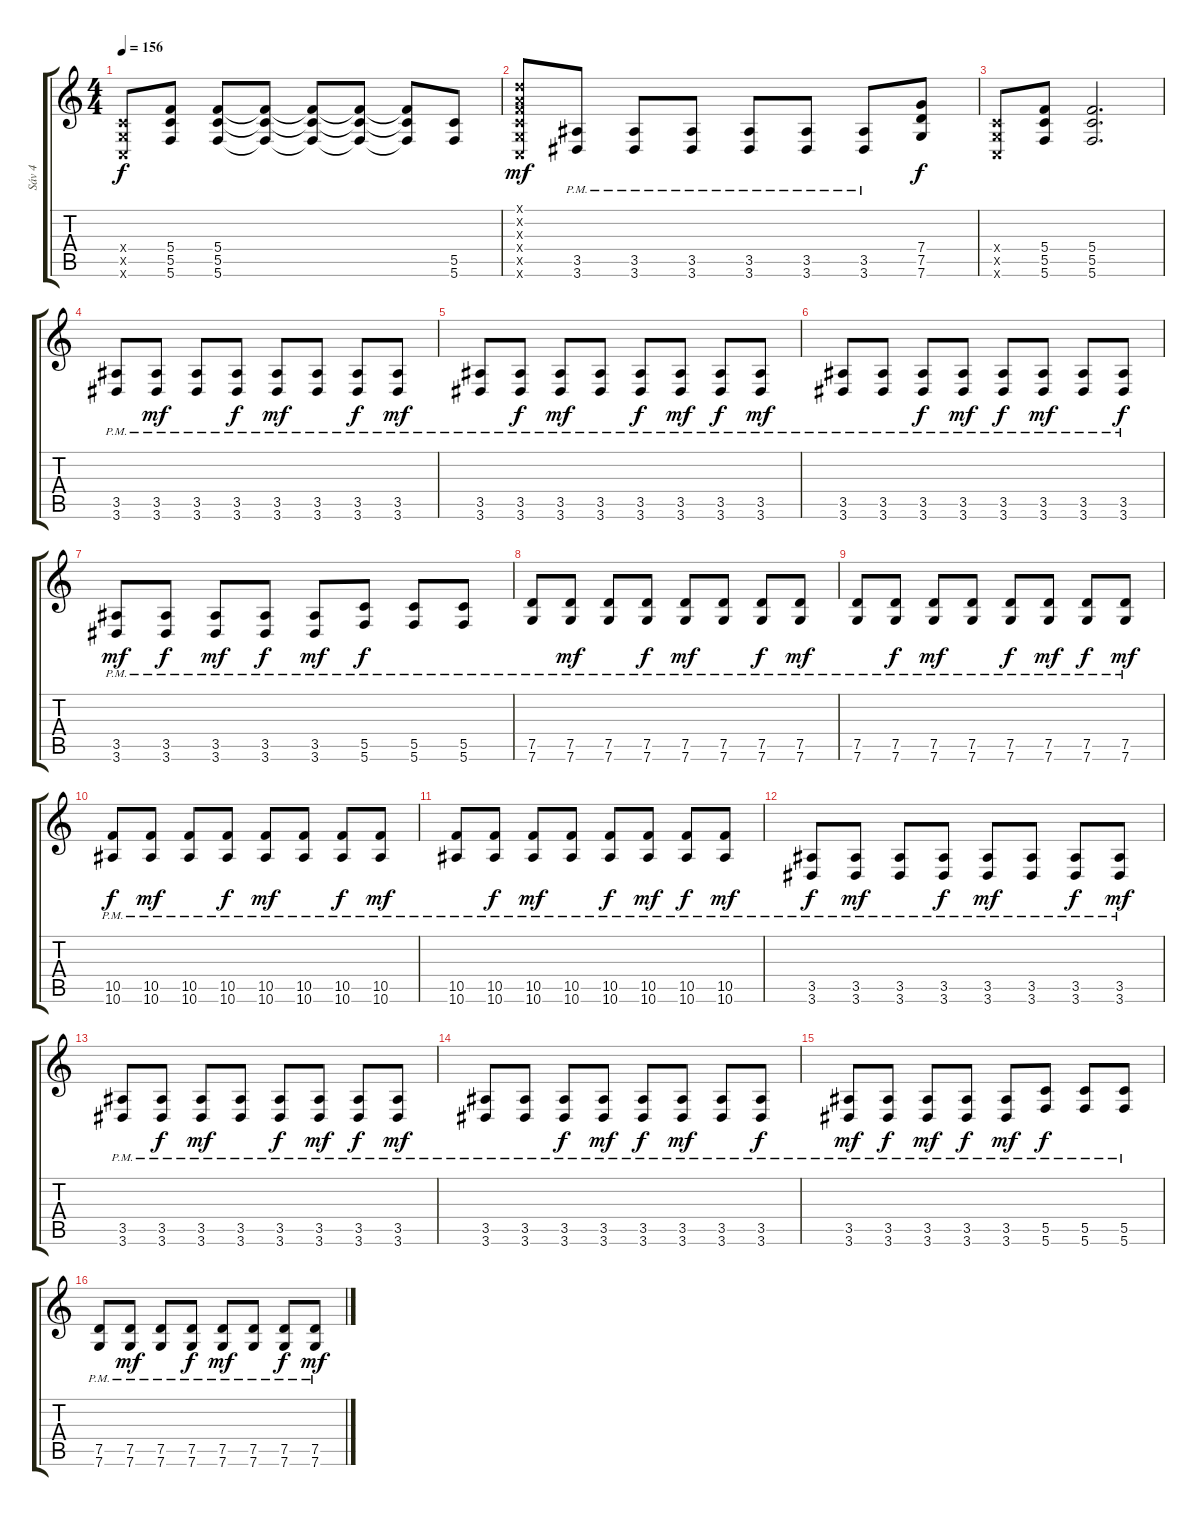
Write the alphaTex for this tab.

\track ("Sáv 4" "Sáv 4") {instrument distortionguitar}
\staff {score tabs}
\tuning (D4 A3 F3 C3 G2 C2) {hide}
\ts (4 4)
\tempo 156
\clef g2
\ks c
(0.4{x} 0.5{x} 0.6{x}).8{dy f} (5.4 5.5 5.6).8 (5.4 5.5 5.6).8 (5.4{t} 5.5{t} 5.6{t}).8 (5.4{t} 5.5{t} 5.6{t}).8 (5.4{t} 5.5{t} 5.6{t}).8 (5.4{t} 5.5{t} 5.6{t}).8 (5.5 5.6).8 |
(0.1{x} 0.2{x} 0.3{x} 0.4{x} 0.5{x} 0.6{x}).8{dy mf} (3.5{pm} 3.6).8 (3.5{pm} 3.6).8 (3.5{pm} 3.6).8 (3.5{pm} 3.6).8 (3.5{pm} 3.6).8 (3.5{pm} 3.6).8 (7.4 7.5 7.6).8{dy f} |
(0.4{x} 0.5{x} 0.6{x}).8 (5.4 5.5 5.6).8 (5.4 5.5 5.6).2{d} |
(3.5{pm} 3.6).8{volume 11} (3.5{pm} 3.6).8{dy mf} (3.5{pm} 3.6).8 (3.5{pm} 3.6).8{dy f} (3.5{pm} 3.6).8{dy mf} (3.5{pm} 3.6).8 (3.5{pm} 3.6).8{dy f} (3.5{pm} 3.6).8{dy mf} |
(3.5{pm} 3.6).8 (3.5{pm} 3.6).8{dy f} (3.5{pm} 3.6).8{dy mf} (3.5{pm} 3.6).8 (3.5{pm} 3.6).8{dy f} (3.5{pm} 3.6).8{dy mf} (3.5{pm} 3.6).8{dy f} (3.5{pm} 3.6).8{dy mf} |
(3.5{pm} 3.6).8 (3.5{pm} 3.6).8 (3.5{pm} 3.6).8{dy f} (3.5{pm} 3.6).8{dy mf} (3.5{pm} 3.6).8{dy f} (3.5{pm} 3.6).8{dy mf} (3.5{pm} 3.6).8 (3.5{pm} 3.6).8{dy f} |
(3.5{pm} 3.6).8{dy mf} (3.5{pm} 3.6).8{dy f} (3.5{pm} 3.6).8{dy mf} (3.5{pm} 3.6).8{dy f} (3.5{pm} 3.6).8{dy mf} (5.5{pm} 5.6).8{dy f} (5.5{pm} 5.6).8 (5.5{pm} 5.6).8 |
(7.5{pm} 7.6).8 (7.5{pm} 7.6).8{dy mf} (7.5{pm} 7.6).8 (7.5{pm} 7.6).8{dy f} (7.5{pm} 7.6).8{dy mf} (7.5{pm} 7.6).8 (7.5{pm} 7.6).8{dy f} (7.5{pm} 7.6).8{dy mf} |
(7.5{pm} 7.6).8 (7.5{pm} 7.6).8{dy f} (7.5{pm} 7.6).8{dy mf} (7.5{pm} 7.6).8 (7.5{pm} 7.6).8{dy f} (7.5{pm} 7.6).8{dy mf} (7.5{pm} 7.6).8{dy f} (7.5{pm} 7.6).8{dy mf} |
(10.5{pm} 10.6).8{dy f} (10.5{pm} 10.6).8{dy mf} (10.5{pm} 10.6).8 (10.5{pm} 10.6).8{dy f} (10.5{pm} 10.6).8{dy mf} (10.5{pm} 10.6).8 (10.5{pm} 10.6).8{dy f} (10.5{pm} 10.6).8{dy mf} |
(10.5{pm} 10.6).8 (10.5{pm} 10.6).8{dy f} (10.5{pm} 10.6).8{dy mf} (10.5{pm} 10.6).8 (10.5{pm} 10.6).8{dy f} (10.5{pm} 10.6).8{dy mf} (10.5{pm} 10.6).8{dy f} (10.5{pm} 10.6).8{dy mf} |
(3.5{pm} 3.6).8{dy f volume 11} (3.5{pm} 3.6).8{dy mf} (3.5{pm} 3.6).8 (3.5{pm} 3.6).8{dy f} (3.5{pm} 3.6).8{dy mf} (3.5{pm} 3.6).8 (3.5{pm} 3.6).8{dy f} (3.5{pm} 3.6).8{dy mf} |
(3.5{pm} 3.6).8 (3.5{pm} 3.6).8{dy f} (3.5{pm} 3.6).8{dy mf} (3.5{pm} 3.6).8 (3.5{pm} 3.6).8{dy f} (3.5{pm} 3.6).8{dy mf} (3.5{pm} 3.6).8{dy f} (3.5{pm} 3.6).8{dy mf} |
(3.5{pm} 3.6).8 (3.5{pm} 3.6).8 (3.5{pm} 3.6).8{dy f} (3.5{pm} 3.6).8{dy mf} (3.5{pm} 3.6).8{dy f} (3.5{pm} 3.6).8{dy mf} (3.5{pm} 3.6).8 (3.5{pm} 3.6).8{dy f} |
(3.5{pm} 3.6).8{dy mf} (3.5{pm} 3.6).8{dy f} (3.5{pm} 3.6).8{dy mf} (3.5{pm} 3.6).8{dy f} (3.5{pm} 3.6).8{dy mf} (5.5{pm} 5.6).8{dy f} (5.5{pm} 5.6).8 (5.5{pm} 5.6).8 |
(7.5{pm} 7.6).8 (7.5{pm} 7.6).8{dy mf} (7.5{pm} 7.6).8 (7.5{pm} 7.6).8{dy f} (7.5{pm} 7.6).8{dy mf} (7.5{pm} 7.6).8 (7.5{pm} 7.6).8{dy f} (7.5{pm} 7.6).8{dy mf}
